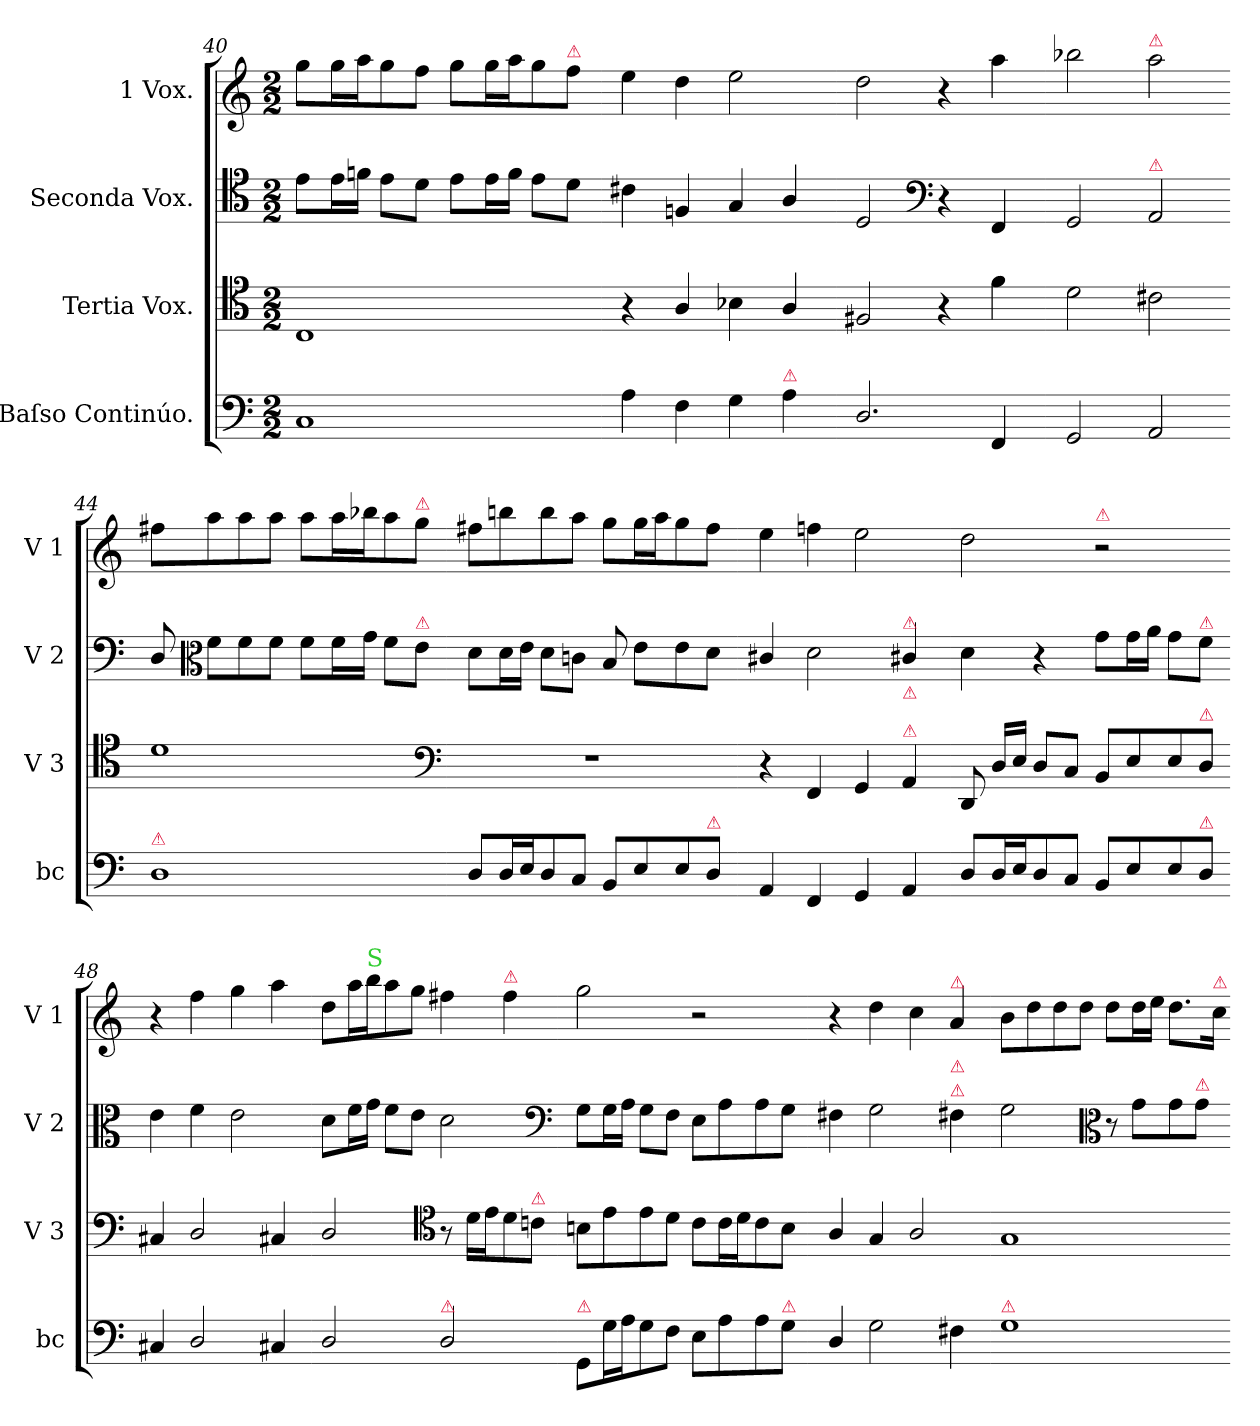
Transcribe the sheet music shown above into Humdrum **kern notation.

**kern	**kern	**kern	**kern
*part4	*part3	*part2	*part1
*staff4	*staff3	*staff2	*staff1
*I"Baſso Continúo.	*I"Tertia Vox.	*I"Seconda Vox.	*I"1 Vox.
*I'bc	*I'V 3	*I'V 2	*I'V 1
*clefF4	*clefC4	*clefC4	*clefG2
*k[]	*k[]	*k[]	*k[]
*M2/2	*M2/2	*M2/2	*M2/2
=40	=40	=40	=40
1C	1C	8e\L	8gg\L
.	.	16e\L	16gg\L
.	.	16fn\JJ	16aa\J
.	.	8e\L	8gg\
.	.	8d\J	8ff\J
.	.	8e\L	8gg\L
.	.	16e\L	16gg\L
.	.	16f\JJ	16aa\J
.	.	8e\L	8gg\
!	!	!	!LO:TX:a:color=crimson:t=⚠
.	.	8d\J	8ff\J
=41-	=41-	=41-	=41-
4A\	4r	4c#X\	4ee\
4F\	4A/	4Fn/	4dd\
4G\	4B-X\	4G/	2ee\
!LO:TX:a:color=crimson:t=⚠	!	!	!
4A\	4A/	4A/	.
=42-	=42-	=42-	=42-
2.D/	2F#X/	2D/	2dd\
*	*	*clefF4	*
.	4r	4r	4r
4FF/	4f\	4FF/	4aa\
=43-	=43-	=43-	=43-
2GG/	2d\	2GG/	2bb-X\
!	!	!	!LO:TX:a:color=crimson:t=⚠
!	!	!LO:TX:a:color=crimson:t=⚠	!
2AA/	2c#X\	2AA/	2aa\
=44-	=44-	=44-	=44-
!LO:TX:a:color=crimson:t=⚠	!	!	!
1D	1d	8D/	8ff#X\L
*	*	*clefC3	*
.	.	8f\L	8aa\
.	.	8f\	8aa\
.	.	8f\J	8aa\J
.	.	8f\L	8aa\L
.	.	16f\L	16aa\L
.	.	16g\JJ	16bb-X\J
.	.	8f\L	8aa\
!	!	!	!LO:TX:a:color=crimson:t=⚠
!	!	!LO:TX:a:color=crimson:t=⚠	!
.	.	8e\J	8gg\J
*	*clefF4	*	*
=45-	=45-	=45-	=45-
8D/L	1r	8d\L	8ff#X\L
16D/L	.	16d\L	8bbn\
16E/J	.	16e\JJ	.
8D/	.	8d\L	8bb\
8C/J	.	8cn\J	8aa\J
8BB/L	.	8B/	8gg\L
8E/	.	8e\L	16gg\L
.	.	.	16aa\J
8E/	.	8e\	8gg\
!LO:TX:a:color=crimson:t=⚠	!	!	!
8D/J	.	8d\J	8ff#\J
=46-	=46-	=46-	=46-
4AA/	4r	4c#X/	4ee\
4FF/	4FF/	2d\	4ffn\
4GG/	4GG/	.	2ee\
!	!	!LO:TX:b:color=crimson:t=⚠	!
!	!	!LO:TX:a:color=crimson:t=⚠	!
!	!LO:TX:a:color=crimson:t=⚠	!	!
4AA/	4AA/	4c#X/	.
=47-	=47-	=47-	=47-
8D/L	8DD/	4d\	2dd\
16D/L	16D/LL	.	.
16E/J	16E/JJ	.	.
8D/	8D/L	4r	.
8C/J	8C/J	.	.
!	!	!	!LO:TX:a:color=crimson:t=⚠
8BB/L	8BB/L	8g\L	2r
8E/	8E/	16g\L	.
.	.	16a\JJ	.
8E/	8E/	8g\L	.
!	!	!LO:TX:a:color=crimson:t=⚠	!
!	!LO:TX:a:color=crimson:t=⚠	!	!
!LO:TX:a:color=crimson:t=⚠	!	!	!
8D/J	8D/J	8f\J	.
=48-	=48-	=48-	=48-
4C#X/	4C#X/	4e\	4r
2D/	2D/	4f\	4ff\
.	.	2e\	4gg\
4C#X/	4C#X/	.	4aa\
=49-	=49-	=49-	=49-
2D/	2D/	8d\L	8dd\L
.	.	16f\L	16aa\L
!	!	!	!LO:TX:a:color=limegreen:t=S
.	.	16g\JJ	16bb\J
.	.	8f\L	8aa\
.	.	8e\J	8gg\J
*	*clefC4	*	*
!LO:TX:a:color=crimson:t=⚠	!	!	!
2D/	8r	2d\	4ff#X\
.	16d\LL	.	.
.	16e\J	.	.
!	!	!	!LO:TX:a:color=crimson:t=⚠
.	8d\	.	4ff#\
!	!LO:TX:a:color=crimson:t=⚠	!	!
.	8cn\J	.	.
*	*	*clefF4	*
=50-	=50-	=50-	=50-
!LO:TX:a:color=crimson:t=⚠	!	!	!
8GG/L	8Bn\L	8G\L	2gg\
16G\L	8e\	16G\L	.
16A\J	.	16A\JJ	.
8G\	8e\	8G\L	.
8F\J	8d\J	8F\J	.
8E\L	8c\L	8E\L	2r
8A\	16c\L	8A\	.
.	16d\J	.	.
8A\	8c\	8A\	.
!LO:TX:a:color=crimson:t=⚠	!	!	!
8G\J	8B\J	8G\J	.
=51-	=51-	=51-	=51-
4D/	4A/	4F#X\	4r
2G\	4G/	2G\	4dd\
.	2A/	.	4cc\
!	!	!	!LO:TX:a:color=crimson:t=⚠
!	!	!LO:TX:a:color=crimson:t=⚠	!
!	!	!LO:TX:a:color=crimson:t=⚠	!
4F#X\	.	4F#X\	4a/
=52-	=52-	=52-	=52-
!LO:TX:a:color=crimson:t=⚠	!	!	!
1G	1G	2G\	8b\L
.	.	.	8dd\
.	.	.	8dd\
.	.	.	8dd\J
*	*	*clefC3	*
.	.	8r	8dd\L
.	.	8g\L	16dd\L
.	.	.	16ee\JJ
.	.	8g\	8.dd\L
!	!	!LO:TX:a:color=crimson:t=⚠	!
.	.	8g\J	.
!	!	!	!LO:TX:a:color=crimson:t=⚠
.	.	.	16cc\Jk
=-	=-	=-	=-
*-	*-	*-	*-
